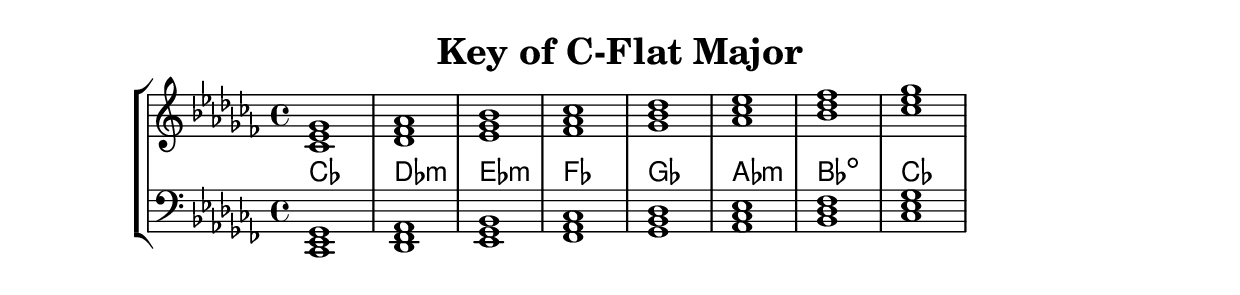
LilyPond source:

% Copyright 2013 Talos Thoren

%    This file is part of the Chord Tools project.
%
%    Chord Tools is free software: you can redistribute it and/or modify
%    it under the terms of the GNU General Public License as published by
%    the Free Software Foundation, either version 3 of the License, or
%    (at your option) any later version.
%
%    Chord Tools is distributed in the hope that it will be useful,
%    but WITHOUT ANY WARRANTY; without even the implied warranty of
%    MERCHANTABILITY or FITNESS FOR A PARTICULAR PURPOSE.  See the
%    GNU General Public License for more details.
%
%    You should have received a copy of the GNU General Public License
%    along with Chord Tools.  If not, see <http://www.gnu.org/licenses/>.

% Description: Chord tool for the key of C-Flat Major
% Author: Talos Thoren
% Date: January 23, 2013

\version "2.16.1"

\header
{
  title = "Key of C-Flat Major"
}

% Defining variables
% The Key of C-Flat Major has seven flats:
% B-Flat, E-Flat, A-Flat, D-Flat, G-Flat, C-Flat, F-Flat (All notes are flat)
c_flat_maj_triads = { \key ces \major <ces ees ges>1 <des fes aes> <ees ges bes> <fes aes ces> <ges bes des> <aes ces ees> <bes des fes> <ces ees ges> }
c_flat_maj_triadNames = \new ChordNames { \c_flat_maj_triads }
chordTool = \new StaffGroup
{
  <<
  \new Staff
  {
    \relative c'
    << 
      \c_flat_maj_triads 
      \c_flat_maj_triadNames 
    >>
  }
  \new Staff \relative c,
  {
    \clef bass
    <<
      \c_flat_maj_triads
    >>
  }
  >>
}

\score
{
  \chordTool
}

